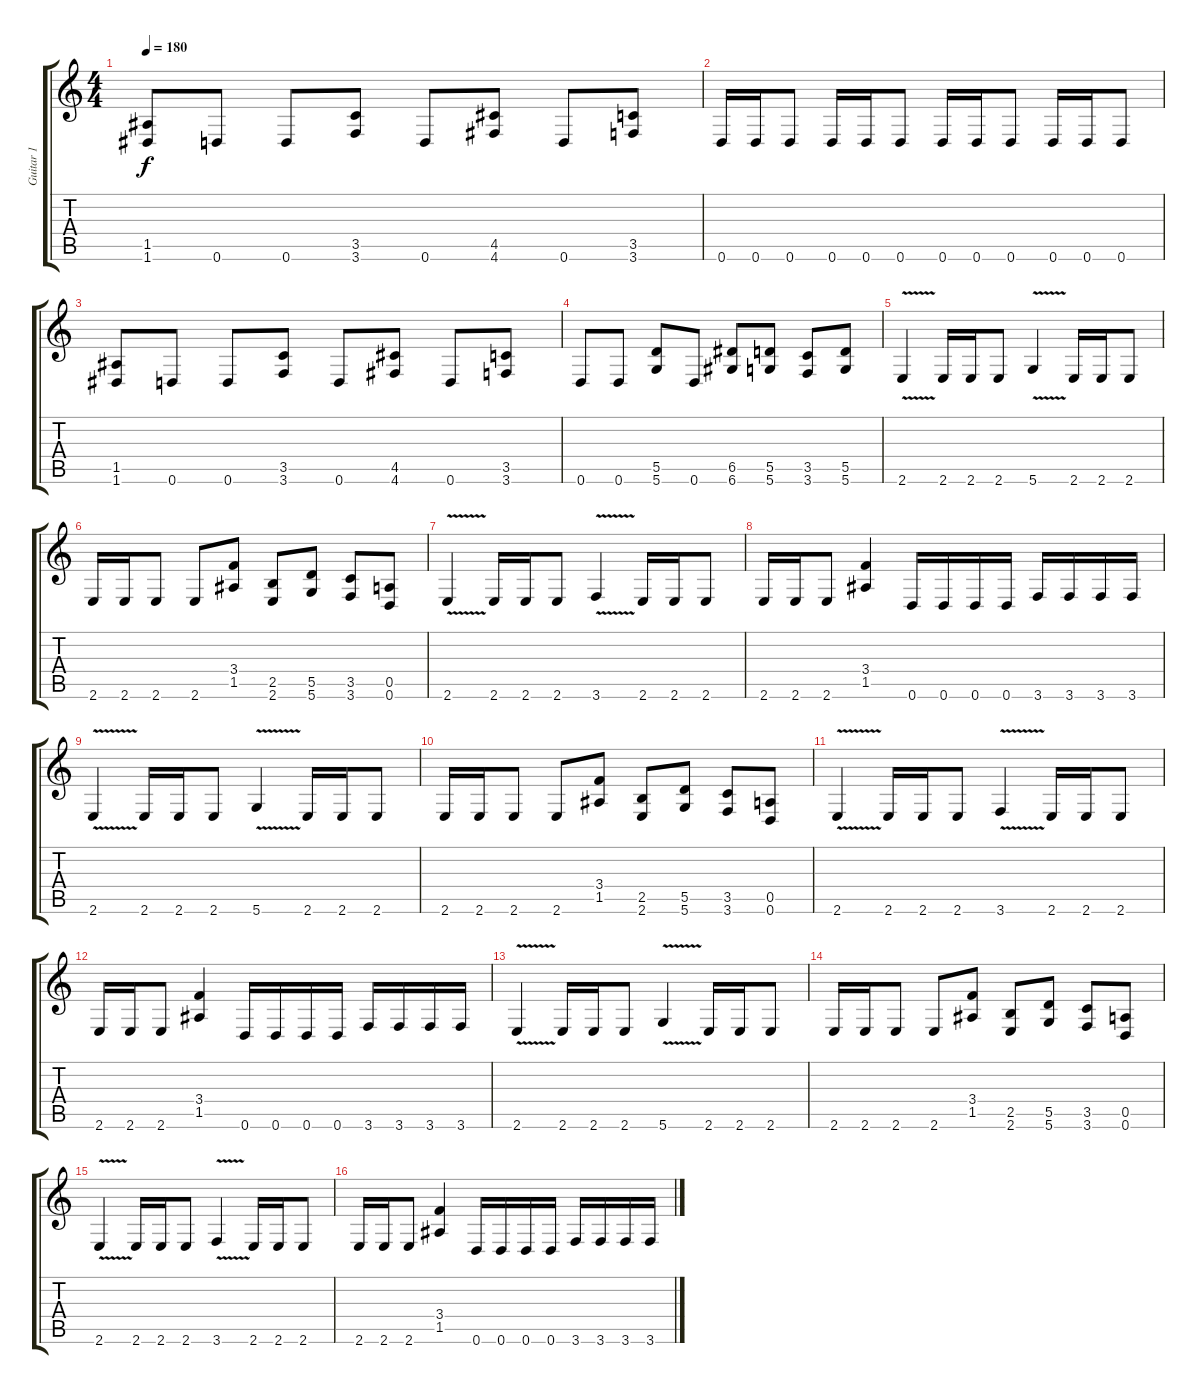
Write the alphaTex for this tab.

\track ("Guitar 1" "Guitar 1") {instrument distortionguitar}
\staff {score tabs}
\tuning (E4 B3 G3 D3 A2 D2) {hide}
\ts (4 4)
\tempo 180
\clef g2
\ks c
(1.5 1.6).8{dy f} 0.6.8 0.6.8 (3.5 3.6).8 0.6.8 (4.5 4.6).8 0.6.8 (3.5 3.6).8 |
0.6.16 0.6.16 0.6.8 0.6.16 0.6.16 0.6.8 0.6.16 0.6.16 0.6.8 0.6.16 0.6.16 0.6.8 |
(1.5 1.6).8 0.6.8 0.6.8 (3.5 3.6).8 0.6.8 (4.5 4.6).8 0.6.8 (3.5 3.6).8 |
0.6.8 0.6.8 (5.5 5.6).8 0.6.8 (6.5 6.6).8 (5.5 5.6).8 (3.5 3.6).8 (5.5 5.6).8 |
2.6{v}.4 2.6.16 2.6.16 2.6.8 5.6{v}.4 2.6.16 2.6.16 2.6.8 |
2.6.16 2.6.16 2.6.8 2.6.8 (3.4 1.5).8 (2.5 2.6).8 (5.5 5.6).8 (3.5 3.6).8 (0.5 0.6).8 |
2.6{v}.4 2.6.16 2.6.16 2.6.8 3.6{v}.4 2.6.16 2.6.16 2.6.8 |
2.6.16 2.6.16 2.6.8 (3.4 1.5).4 0.6.16 0.6.16 0.6.16 0.6.16 3.6.16 3.6.16 3.6.16 3.6.16 |
2.6{v}.4 2.6.16 2.6.16 2.6.8 5.6{v}.4 2.6.16 2.6.16 2.6.8 |
2.6.16 2.6.16 2.6.8 2.6.8 (3.4 1.5).8 (2.5 2.6).8 (5.5 5.6).8 (3.5 3.6).8 (0.5 0.6).8 |
2.6{v}.4 2.6.16 2.6.16 2.6.8 3.6{v}.4 2.6.16 2.6.16 2.6.8 |
2.6.16 2.6.16 2.6.8 (3.4 1.5).4 0.6.16 0.6.16 0.6.16 0.6.16 3.6.16 3.6.16 3.6.16 3.6.16 |
2.6{v}.4 2.6.16 2.6.16 2.6.8 5.6{v}.4 2.6.16 2.6.16 2.6.8 |
2.6.16 2.6.16 2.6.8 2.6.8 (3.4 1.5).8 (2.5 2.6).8 (5.5 5.6).8 (3.5 3.6).8 (0.5 0.6).8 |
2.6{v}.4 2.6.16 2.6.16 2.6.8 3.6{v}.4 2.6.16 2.6.16 2.6.8 |
2.6.16 2.6.16 2.6.8 (3.4 1.5).4 0.6.16 0.6.16 0.6.16 0.6.16 3.6.16 3.6.16 3.6.16 3.6.16
